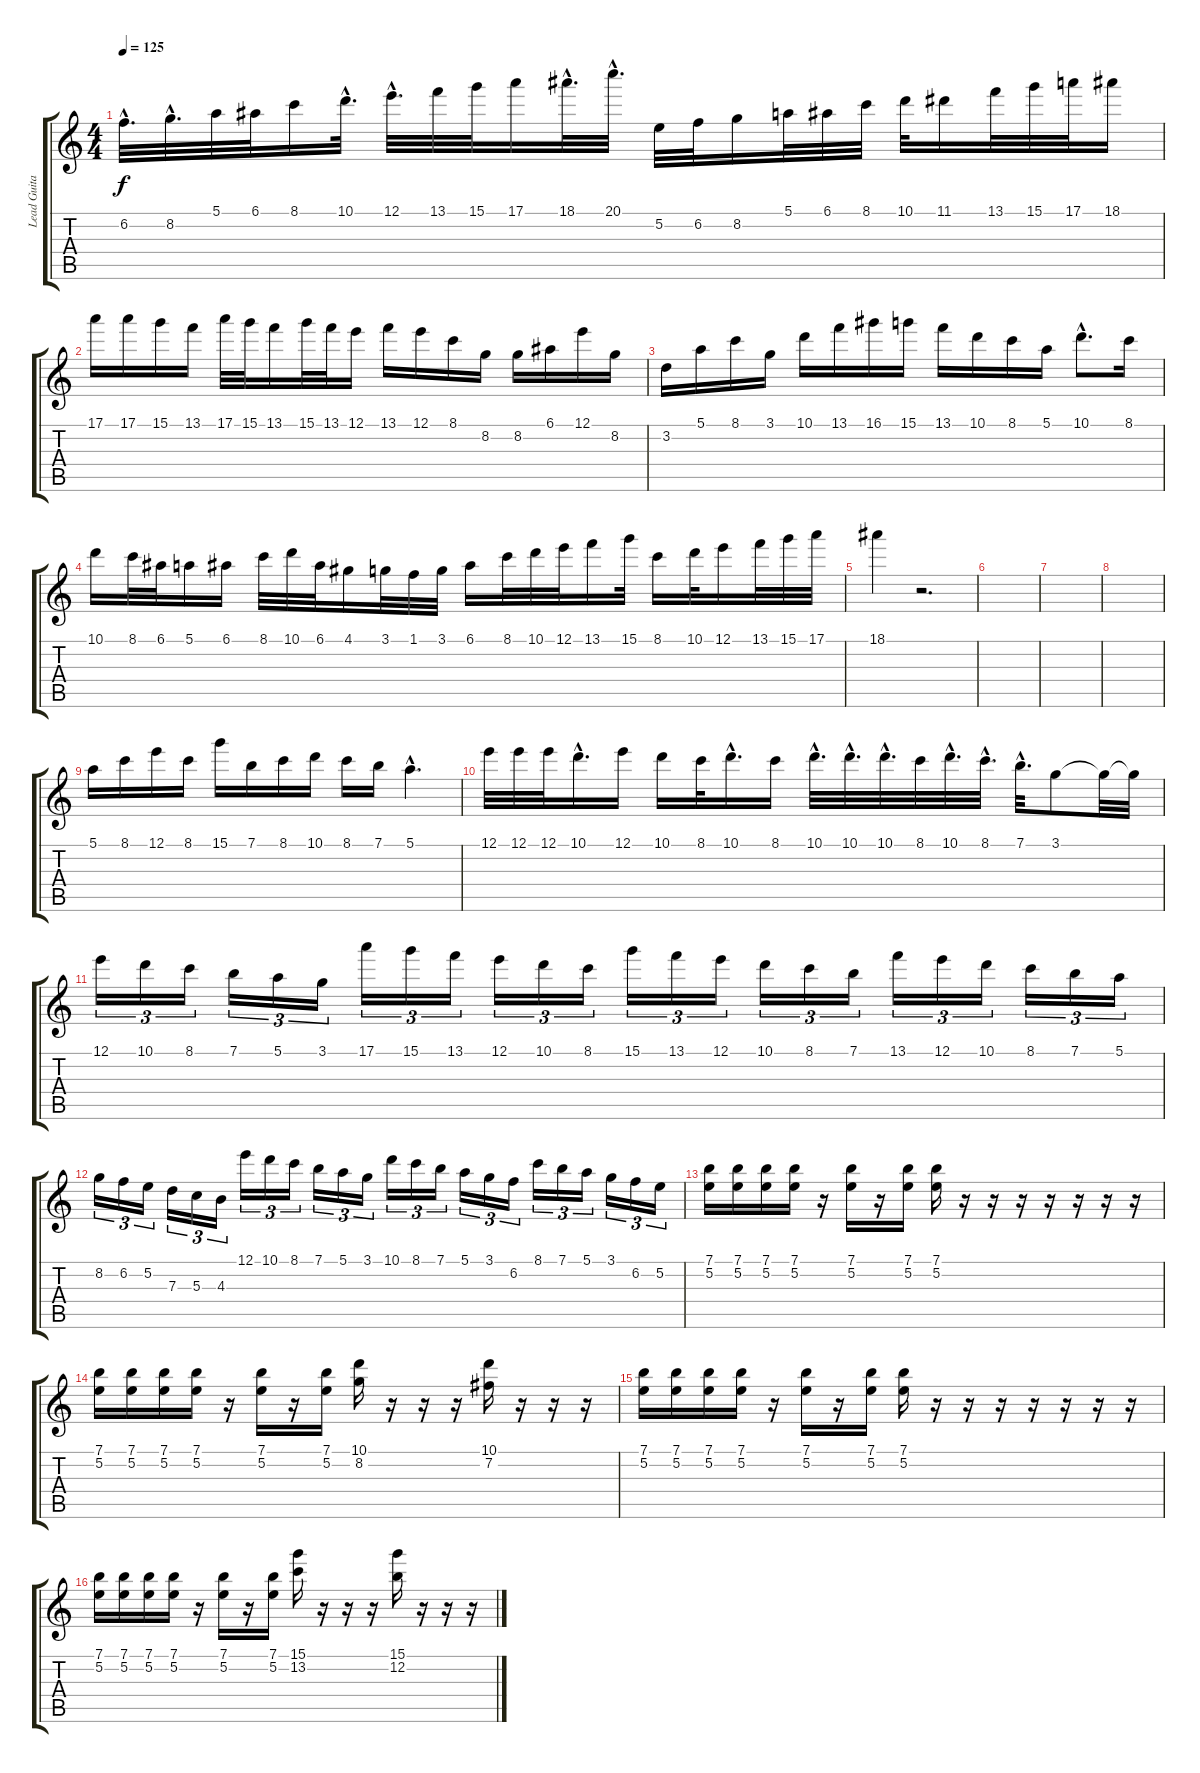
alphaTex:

\track ("Lead Guitar" "Lead Guita") {instrument overdrivenguitar}
\staff {score tabs}
\tuning (E4 B3 G3 D3 A2 E2) {hide}
\ts (4 4)
\tempo 125
\clef g2
\ks c
6.2{hac}.32{d dy f} 8.2{hac}.32{d} 5.1.32 6.1.32 8.1.16 10.1{hac}.32{d} 12.1{hac}.32{d} 13.1.32 15.1.32 17.1.16 18.1{hac}.32{d} 20.1{hac}.32{d} 5.2.32 6.2.32 8.2.16 5.1.32 6.1.32 8.1.32 10.1.32 11.1.16 13.1.32 15.1.32 17.1.32 18.1.16 |
17.1.16 17.1.16 15.1.16 13.1.16 17.1.32 15.1.32 13.1.16 15.1.32 13.1.32 12.1.16 13.1.16 12.1.16 8.1.16 8.2.16 8.2.16 6.1.16 12.1.16 8.2.16 |
3.2.16 5.1.16 8.1.16 3.1.16 10.1.16 13.1.16 16.1.16 15.1.16 13.1.16 10.1.16 8.1.16 5.1.16 10.1{hac}.8{d} 8.1.16 |
10.1.16 8.1.32 6.1.32 5.1.16 6.1.16 8.1.32 10.1.32 6.1.32 4.1.16 3.1.32 1.1.32 3.1.32 6.1.16 8.1.32 10.1.32 12.1.32 13.1.16 15.1.32 8.1.16 10.1.32 12.1.16 13.1.32 15.1.32 17.1.32 |
18.1.4 r.2{d} |
|
|
|
5.1.16 8.1.16 12.1.16 8.1.16 15.1.16 7.1.16 8.1.16 10.1.16 8.1.16 7.1.16 5.1{hac}.4{d} |
12.1.32 12.1.32 12.1.32 10.1{hac}.16{d} 12.1.16 10.1.16 8.1.32 10.1{hac}.16{d} 8.1.16 10.1{hac}.32{d} 10.1{hac}.32{d} 10.1{hac}.32{d} 8.1.32 10.1{hac}.32{d} 8.1{hac}.32{d} 7.1{hac}.32{d} 3.1.8 3.1{t}.32 3.1{t}.32 |
12.1.16{tu (3 2)} 10.1.16{tu (3 2)} 8.1.16{tu (3 2)} 7.1.16{tu (3 2)} 5.1.16{tu (3 2)} 3.1.16{tu (3 2)} 17.1.16{tu (3 2)} 15.1.16{tu (3 2)} 13.1.16{tu (3 2)} 12.1.16{tu (3 2)} 10.1.16{tu (3 2)} 8.1.16{tu (3 2)} 15.1.16{tu (3 2)} 13.1.16{tu (3 2)} 12.1.16{tu (3 2)} 10.1.16{tu (3 2)} 8.1.16{tu (3 2)} 7.1.16{tu (3 2)} 13.1.16{tu (3 2)} 12.1.16{tu (3 2)} 10.1.16{tu (3 2)} 8.1.16{tu (3 2)} 7.1.16{tu (3 2)} 5.1.16{tu (3 2)} |
8.2.16{tu (3 2)} 6.2.16{tu (3 2)} 5.2.16{tu (3 2)} 7.3.16{tu (3 2)} 5.3.16{tu (3 2)} 4.3.16{tu (3 2)} 12.1.16{tu (3 2)} 10.1.16{tu (3 2)} 8.1.16{tu (3 2)} 7.1.16{tu (3 2)} 5.1.16{tu (3 2)} 3.1.16{tu (3 2)} 10.1.16{tu (3 2)} 8.1.16{tu (3 2)} 7.1.16{tu (3 2)} 5.1.16{tu (3 2)} 3.1.16{tu (3 2)} 6.2.16{tu (3 2)} 8.1.16{tu (3 2)} 7.1.16{tu (3 2)} 5.1.16{tu (3 2)} 3.1.16{tu (3 2)} 6.2.16{tu (3 2)} 5.2.16{tu (3 2)} |
(7.1 5.2).16 (7.1 5.2).16 (7.1 5.2).16 (7.1 5.2).16 r.16 (7.1 5.2).16 r.16 (7.1 5.2).16 (7.1 5.2).16 r.16 r.16 r.16 r.16 r.16 r.16 r.16 |
(7.1 5.2).16 (7.1 5.2).16 (7.1 5.2).16 (7.1 5.2).16 r.16 (7.1 5.2).16 r.16 (7.1 5.2).16 (10.1 8.2).16 r.16 r.16 r.16 (10.1 7.2).16 r.16 r.16 r.16 |
(7.1 5.2).16 (7.1 5.2).16 (7.1 5.2).16 (7.1 5.2).16 r.16 (7.1 5.2).16 r.16 (7.1 5.2).16 (7.1 5.2).16 r.16 r.16 r.16 r.16 r.16 r.16 r.16 |
(7.1 5.2).16 (7.1 5.2).16 (7.1 5.2).16 (7.1 5.2).16 r.16 (7.1 5.2).16 r.16 (7.1 5.2).16 (15.1 13.2).16 r.16 r.16 r.16 (15.1 12.2).16 r.16 r.16 r.16
